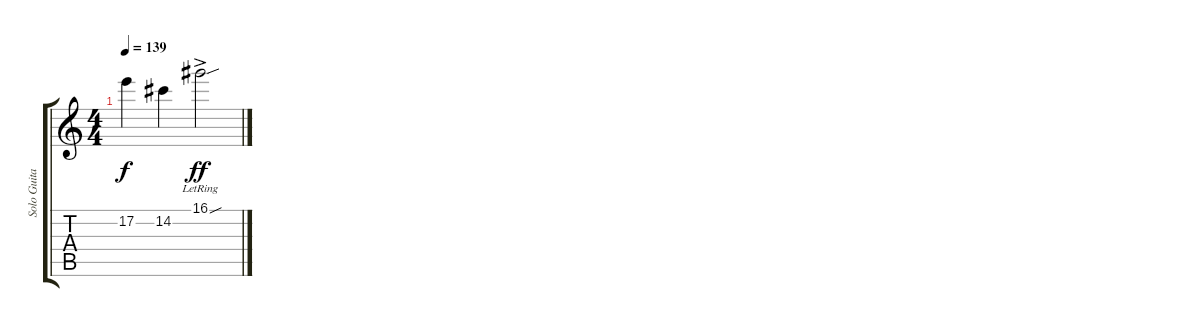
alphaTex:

\track ("Solo Guitar" "Solo Guita") {instrument distortionguitar}
\staff {score tabs}
\tuning (E4 B3 G3 D3 A2 E2) {hide}
\ts (4 4)
\tempo 139
\clef g2
\ks c
17.2.4{dy f} 14.2.4 16.1{sou ac lr}.2{dy ff}
